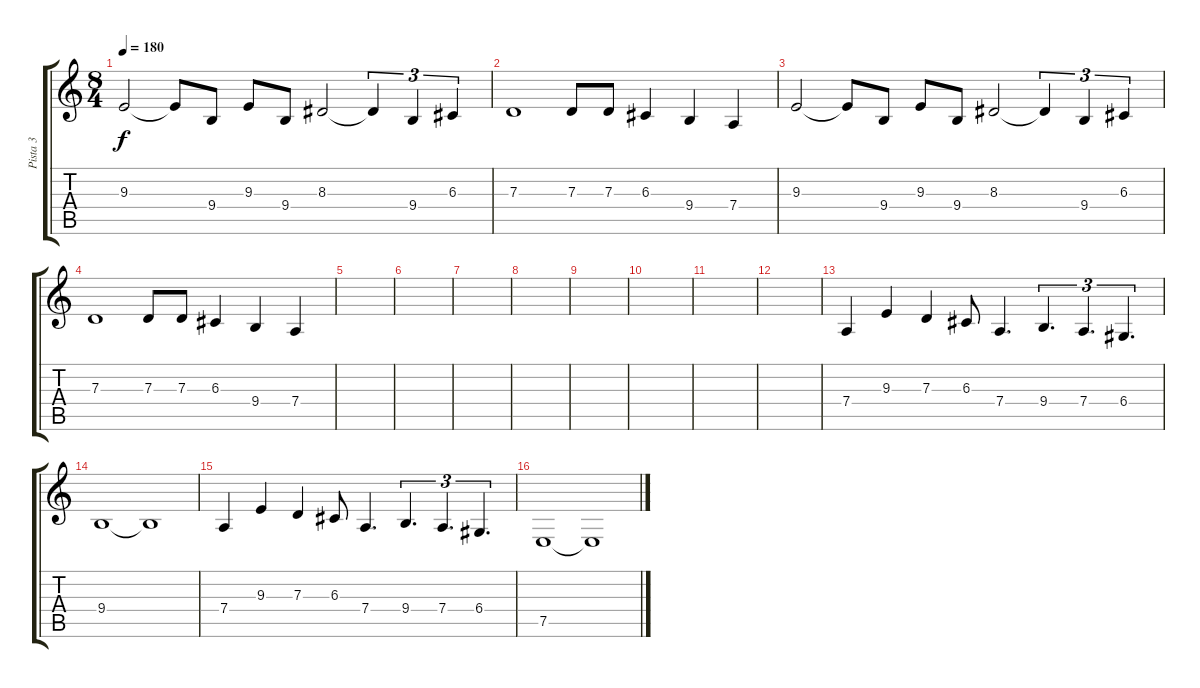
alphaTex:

\track ("Pista 3" "Pista 3") {instrument trumpet}
\staff {score tabs}
\tuning (E4 B3 G3 D3 A2 E2) {hide}
\ts (8 4)
\tempo 180
\clef g2
\ks c
9.3.2{dy f} 9.3{t}.8 9.4.8 9.3.8 9.4.8 8.3.2 8.3{t}.4{tu (3 2)} 9.4.4{tu (3 2)} 6.3.4{tu (3 2)} |
7.3.1 7.3.8 7.3.8 6.3.4 9.4.4 7.4.4 |
9.3.2 9.3{t}.8 9.4.8 9.3.8 9.4.8 8.3.2 8.3{t}.4{tu (3 2)} 9.4.4{tu (3 2)} 6.3.4{tu (3 2)} |
7.3.1 7.3.8 7.3.8 6.3.4 9.4.4 7.4.4 |
|
|
|
|
|
|
|
|
7.4.4 9.3.4 7.3.4 6.3.8 7.4.4{d} 9.4.4{d tu (3 2)} 7.4.4{d tu (3 2)} 6.4.4{d tu (3 2)} |
9.4.1 9.4{t}.1 |
7.4.4 9.3.4 7.3.4 6.3.8 7.4.4{d} 9.4.4{d tu (3 2)} 7.4.4{d tu (3 2)} 6.4.4{d tu (3 2)} |
7.5.1 7.5{t}.1
